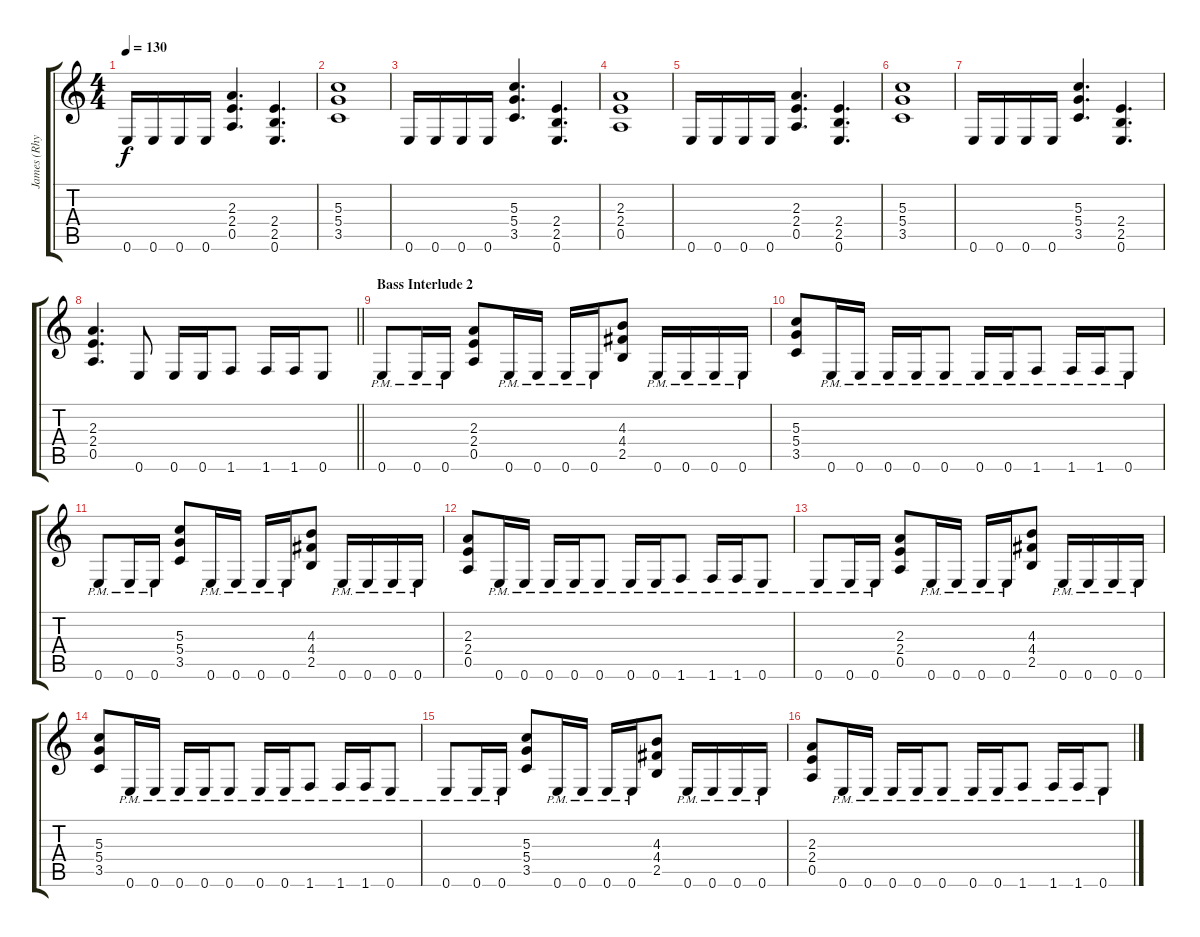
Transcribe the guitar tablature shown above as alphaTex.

\track ("James (Rhythm Guitar)" "James (Rhy") {instrument distortionguitar}
\staff {score tabs}
\tuning (E4 B3 G3 D3 A2 E2) {hide}
\ts (4 4)
\tempo 130
\clef g2
\ks c
0.6.16{dy f} 0.6.16 0.6.16 0.6.16 (2.3 2.4 0.5).4{d} (2.4 2.5 0.6).4{d} |
(5.3 5.4 3.5).1 |
0.6.16 0.6.16 0.6.16 0.6.16 (5.3 5.4 3.5).4{d} (2.4 2.5 0.6).4{d} |
(2.3 2.4 0.5).1 |
0.6.16 0.6.16 0.6.16 0.6.16 (2.3 2.4 0.5).4{d} (2.4 2.5 0.6).4{d} |
(5.3 5.4 3.5).1 |
0.6.16 0.6.16 0.6.16 0.6.16 (5.3 5.4 3.5).4{d} (2.4 2.5 0.6).4{d} |
\barLineRight lightlight
(2.3 2.4 0.5).4{d} 0.6.8 0.6.16 0.6.16 1.6.8 1.6.16 1.6.16 0.6.8 |
\section ("" "Bass Interlude 2")
0.6{pm}.8 0.6{pm}.16 0.6{pm}.16 (2.3 2.4 0.5).8 0.6{pm}.16 0.6{pm}.16 0.6{pm}.16 0.6{pm}.16 (4.3 4.4 2.5).8 0.6{pm}.16 0.6{pm}.16 0.6{pm}.16 0.6{pm}.16 |
(5.3 5.4 3.5).8 0.6{pm}.16 0.6{pm}.16 0.6{pm}.16 0.6{pm}.16 0.6{pm}.8 0.6{pm}.16 0.6{pm}.16 1.6{pm}.8 1.6{pm}.16 1.6{pm}.16 0.6{pm}.8 |
0.6{pm}.8 0.6{pm}.16 0.6{pm}.16 (5.3 5.4 3.5).8 0.6{pm}.16 0.6{pm}.16 0.6{pm}.16 0.6{pm}.16 (4.3 4.4 2.5).8 0.6{pm}.16 0.6{pm}.16 0.6{pm}.16 0.6{pm}.16 |
(2.3 2.4 0.5).8 0.6{pm}.16 0.6{pm}.16 0.6{pm}.16 0.6{pm}.16 0.6{pm}.8 0.6{pm}.16 0.6{pm}.16 1.6{pm}.8 1.6{pm}.16 1.6{pm}.16 0.6{pm}.8 |
0.6{pm}.8 0.6{pm}.16 0.6{pm}.16 (2.3 2.4 0.5).8 0.6{pm}.16 0.6{pm}.16 0.6{pm}.16 0.6{pm}.16 (4.3 4.4 2.5).8 0.6{pm}.16 0.6{pm}.16 0.6{pm}.16 0.6{pm}.16 |
(5.3 5.4 3.5).8 0.6{pm}.16 0.6{pm}.16 0.6{pm}.16 0.6{pm}.16 0.6{pm}.8 0.6{pm}.16 0.6{pm}.16 1.6{pm}.8 1.6{pm}.16 1.6{pm}.16 0.6{pm}.8 |
0.6{pm}.8 0.6{pm}.16 0.6{pm}.16 (5.3 5.4 3.5).8 0.6{pm}.16 0.6{pm}.16 0.6{pm}.16 0.6{pm}.16 (4.3 4.4 2.5).8 0.6{pm}.16 0.6{pm}.16 0.6{pm}.16 0.6{pm}.16 |
(2.3 2.4 0.5).8 0.6{pm}.16 0.6{pm}.16 0.6{pm}.16 0.6{pm}.16 0.6{pm}.8 0.6{pm}.16 0.6{pm}.16 1.6{pm}.8 1.6{pm}.16 1.6{pm}.16 0.6{pm}.8
